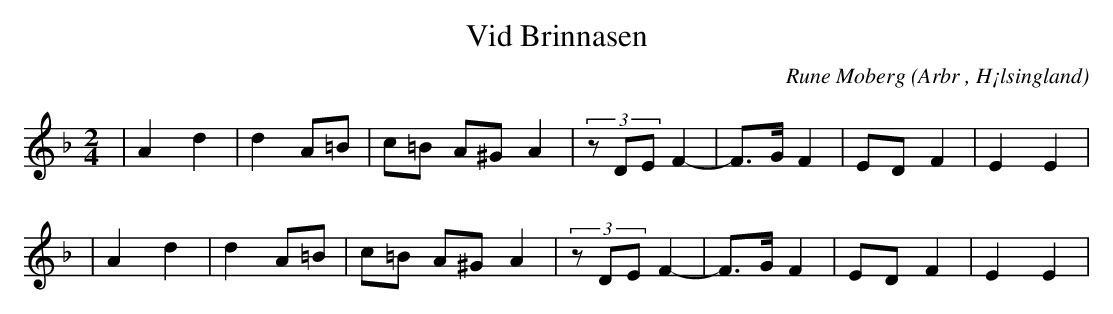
X:1
T:Vid Brinnasen
C: Rune Moberg
O:Arbr , H¡lsingland
M:2/4
L:1/8
K:Dm
| A2 d2|d2 A=B|c=B A^G A2|(3zDE F2|-F>GF2|ED F2|E2 E2|
| A2 d2|d2 A=B|c=B A^G A2|(3zDE F2|-F>GF2|ED F2|E2 E2|
